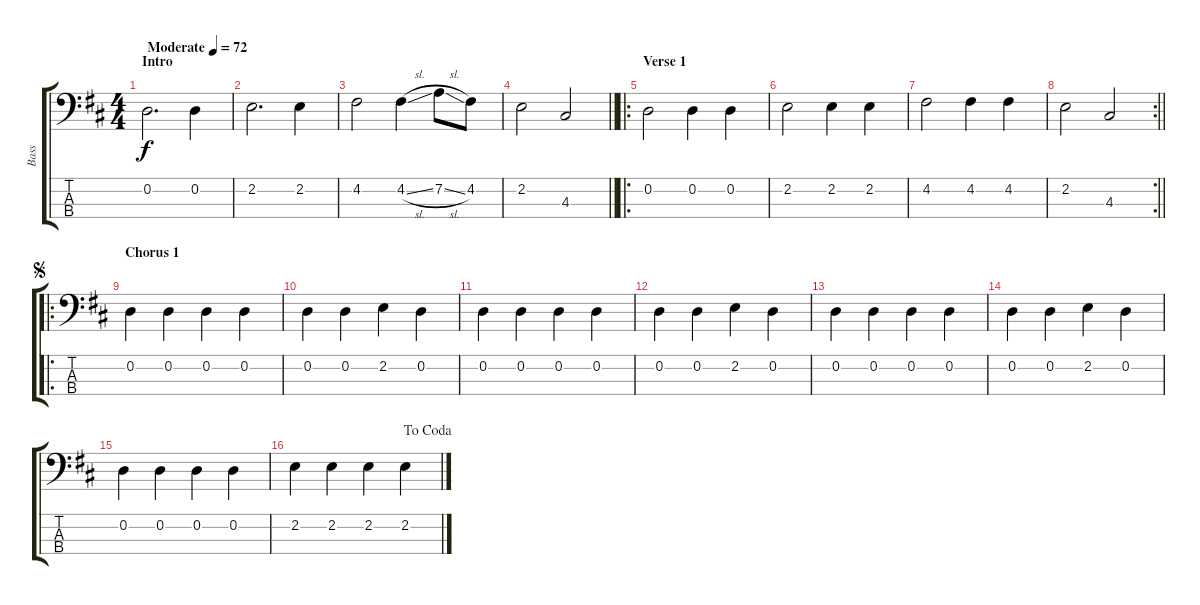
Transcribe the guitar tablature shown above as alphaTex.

\track ("Bass" "Bass") {instrument electricbassfinger}
\staff {score tabs}
\tuning (G2 D2 A1 E1) {hide}
\ts (4 4)
\section ("" "Intro")
\tempo (72 "Moderate")
\clef f4
\ks d
0.2.2{d dy f instrument electricbassfinger} 0.2.4 |
2.2.2{d} 2.2.4 |
4.2.2 4.2{sl}.4 7.2{sl}.8 4.2.8 |
\barLineRight lightlight
2.2.2 4.3.2 |
\ro
\section ("" "Verse 1")
0.2.2 0.2.4 0.2.4 |
2.2.2 2.2.4 2.2.4 |
4.2.2 4.2.4 4.2.4 |
\rc 2
\barLineRight lightlight
2.2.2 4.3.2 |
\ro
\section ("" "Chorus 1")
\jump segno
0.2.4 0.2.4 0.2.4 0.2.4 |
0.2.4 0.2.4 2.2.4 0.2.4 |
0.2.4 0.2.4 0.2.4 0.2.4 |
0.2.4 0.2.4 2.2.4 0.2.4 |
0.2.4 0.2.4 0.2.4 0.2.4 |
0.2.4 0.2.4 2.2.4 0.2.4 |
0.2.4 0.2.4 0.2.4 0.2.4 |
\jump dacoda
2.2.4 2.2.4 2.2.4 2.2.4
